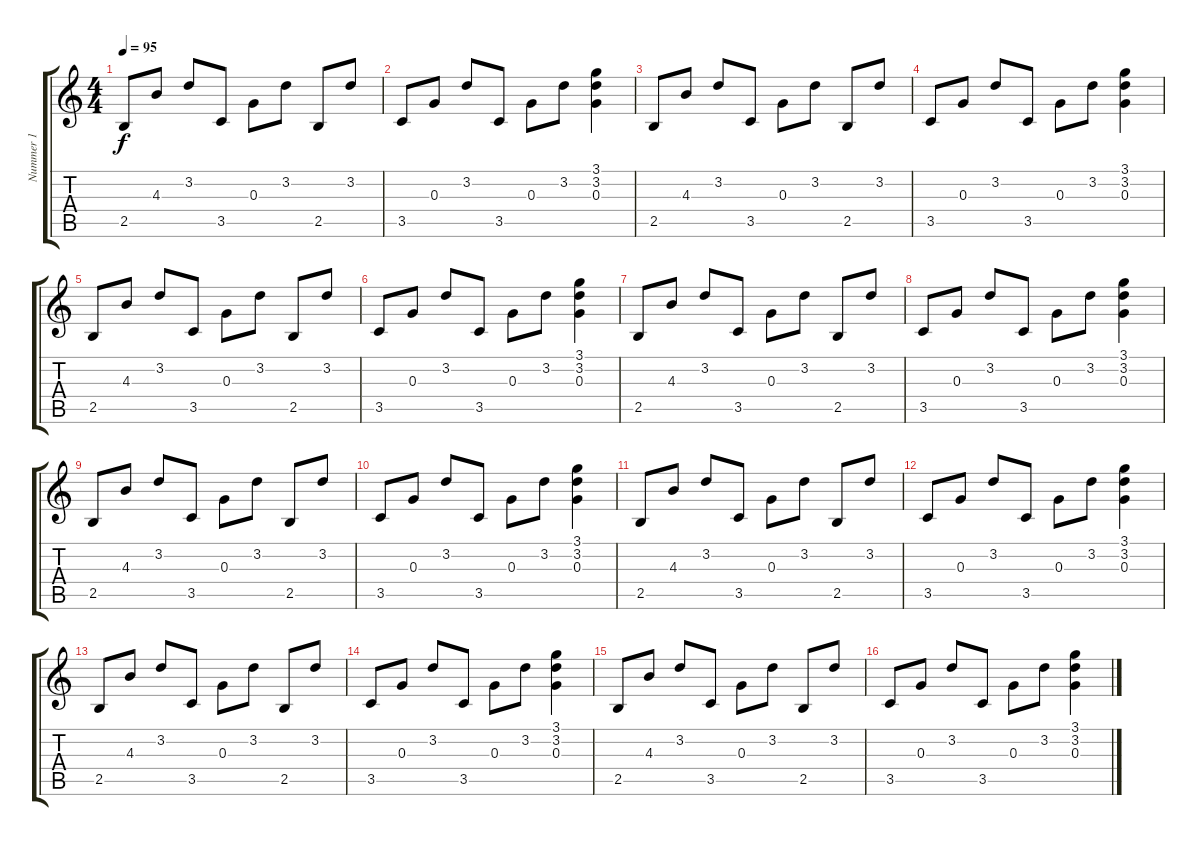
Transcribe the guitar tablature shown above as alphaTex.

\track ("Nummer 1" "Nummer 1") {instrument electricguitarclean}
\staff {score tabs}
\tuning (E4 B3 G3 D3 A2 E2) {hide}
\ts (4 4)
\tempo 95
\clef g2
\ks c
2.5.8{dy f} 4.3.8 3.2.8 3.5.8 0.3.8 3.2.8 2.5.8 3.2.8 |
3.5.8 0.3.8 3.2.8 3.5.8 0.3.8 3.2.8 (3.1 3.2 0.3).4 |
2.5.8 4.3.8 3.2.8 3.5.8 0.3.8 3.2.8 2.5.8 3.2.8 |
3.5.8 0.3.8 3.2.8 3.5.8 0.3.8 3.2.8 (3.1 3.2 0.3).4 |
2.5.8 4.3.8 3.2.8 3.5.8 0.3.8 3.2.8 2.5.8 3.2.8 |
3.5.8 0.3.8 3.2.8 3.5.8 0.3.8 3.2.8 (3.1 3.2 0.3).4 |
2.5.8 4.3.8 3.2.8 3.5.8 0.3.8 3.2.8 2.5.8 3.2.8 |
3.5.8 0.3.8 3.2.8 3.5.8 0.3.8 3.2.8 (3.1 3.2 0.3).4 |
2.5.8 4.3.8 3.2.8 3.5.8 0.3.8 3.2.8 2.5.8 3.2.8 |
3.5.8 0.3.8 3.2.8 3.5.8 0.3.8 3.2.8 (3.1 3.2 0.3).4 |
2.5.8 4.3.8 3.2.8 3.5.8 0.3.8 3.2.8 2.5.8 3.2.8 |
3.5.8 0.3.8 3.2.8 3.5.8 0.3.8 3.2.8 (3.1 3.2 0.3).4 |
2.5.8 4.3.8 3.2.8 3.5.8 0.3.8 3.2.8 2.5.8 3.2.8 |
3.5.8 0.3.8 3.2.8 3.5.8 0.3.8 3.2.8 (3.1 3.2 0.3).4 |
2.5.8 4.3.8 3.2.8 3.5.8 0.3.8 3.2.8 2.5.8 3.2.8 |
3.5.8 0.3.8 3.2.8 3.5.8 0.3.8 3.2.8 (3.1 3.2 0.3).4
